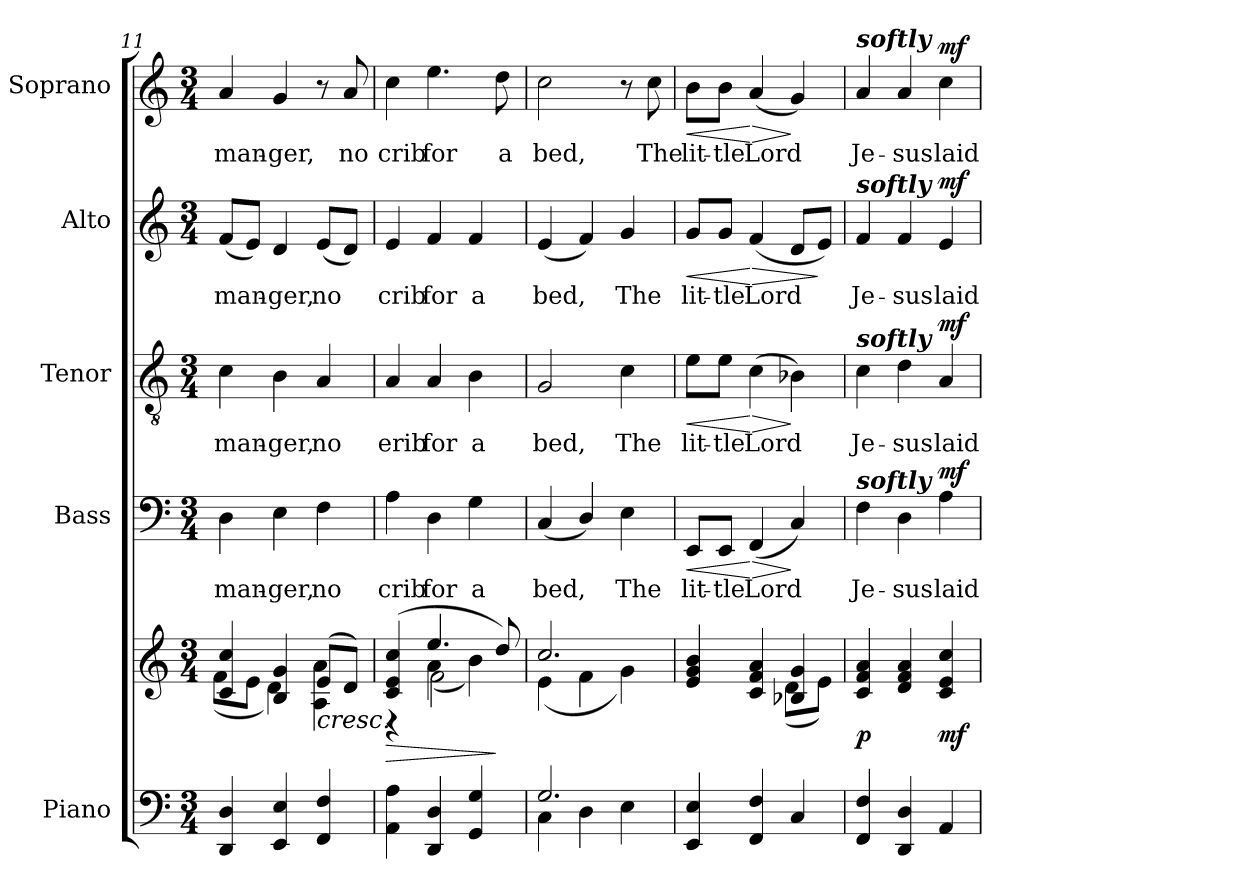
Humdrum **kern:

**kern	**kern	**dynam	**kern	**text	**dynam	**kern	**text	**dynam	**kern	**text	**dynam	**kern	**text	**dynam
*part5	*part5	*part5	*part4	*part4	*part4	*part3	*part3	*part3	*part2	*part2	*part2	*part1	*part1	*part1
*staff6	*staff5	*staff5/6	*staff4	*staff4	*staff4	*staff3	*staff3	*staff3	*staff2	*staff2	*staff2	*staff1	*staff1	*staff1
*I"Piano	*	*	*I"Bass	*	*	*I"Tenor	*	*	*I"Alto	*	*	*I"Soprano	*	*
*I'Pno.	*	*	*I'B.	*	*	*I'T.	*	*	*I'A.	*	*	*I'S.	*	*
*clefF4	*clefG2	*	*clefF4	*	*	*clefGv2	*	*	*clefG2	*	*	*clefG2	*	*
*	*	*	*	*	*	*ITrd7c12	*	*	*	*	*	*	*	*
*k[]	*k[]	*	*k[]	*	*	*k[]	*	*	*k[]	*	*	*k[]	*	*
*C:	*C:	*	*C:	*	*	*C:	*	*	*C:	*	*	*C:	*	*
*M3/4	*M3/4	*	*M3/4	*	*	*M3/4	*	*	*M3/4	*	*	*M3/4	*	*
=11	=11	=11	=11	=11	=11	=11	=11	=11	=11	=11	=11	=11	=11	=11
*	*^	*	*	*	*	*	*	*	*	*	*	*	*	*
!	!	!	!	!	!LO:LY:b:color=#000000	!	!	!	!	!	!	!	!	!	!
!	!	!	!	!	!	!	!	!LO:LY:b:color=#000000	!	!	!	!	!	!	!
!	!	!	!	!	!	!	!	!	!	!	!LO:LY:b:color=#000000	!	!	!	!
!	!	!	!	!	!	!	!	!	!	!	!	!	!	!LO:LY:b:color=#000000	!
4DDi/ 4Di	4ci/ 4cci	(8fi\L	.	4Di\	man-	.	4Ci\	man-	.	(8fi/L	man-	.	4ai/	man-	.
.	.	8ei\J	.	.	.	.	.	.	.	8ei/J)	.	.	.	.	.
!	!	!	!	!	!LO:LY:b:color=#000000	!	!	!	!	!	!	!	!	!	!
!	!	!	!	!	!	!	!	!LO:LY:b:color=#000000	!	!	!	!	!	!	!
!	!	!	!	!	!	!	!	!	!	!	!LO:LY:b:color=#000000	!	!	!	!
!	!	!	!	!	!	!	!	!	!	!	!	!	!	!LO:LY:b:color=#000000	!
4EEi/ 4Ei	4Bi/ 4gi	4di\)	[	4Ei\	-ger,	.	4BBi\	-ger,	.	4di/	-ger,	.	4gi/	-ger,	.
!	!	!	!LO:HP:b	!	!	!	!	!	!	!	!	!	!	!	!
!	!	!	!	!	!LO:LY:b:color=#000000	!	!	!	!	!	!	!	!	!	!
!	!	!	!	!	!	!	!	!LO:LY:b:color=#000000	!	!	!	!	!	!	!
!	!	!	!	!	!	!	!	!	!	!	!LO:LY:b:color=#000000	!	!	!	!
4FFi/ 4Fi	(8ei/L	4Ai\ 4ai	<	4Fi\	no	.	4AAi/	no	.	(8ei/L	no	.	8r	.	.
!	!	!	!	!	!	!	!	!	!	!	!	!	!	!LO:LY:b:color=#000000	!
.	8di/J)	.	.	.	.	.	.	.	.	8di/J)	.	.	8ai/	no	.
*	*v	*v	*	*	*	*	*	*	*	*	*	*	*	*	*
=12	=12	=12	=12	=12	=12	=12	=12	=12	=12	=12	=12	=12	=12	=12
!	!	!LO:HP:b	!	!	!	!	!	!	!	!	!	!	!	!
*	*^	*	*	*	*	*	*	*	*	*	*	*	*	*
*	*	*^	*	*	*	*	*	*	*	*	*	*	*	*	*
!	!	!	!	!	!	!LO:LY:b:color=#000000	!	!	!	!	!	!	!	!	!	!
!	!	!	!	!	!	!	!	!	!LO:LY:b:color=#000000	!	!	!	!	!	!	!
!	!	!	!	!	!	!	!	!	!	!	!	!LO:LY:b:color=#000000	!	!	!	!
!	!	!	!	!	!	!	!	!	!	!	!	!	!	!	!LO:LY:b:color=#000000	!
4AAi\ 4Ai	(4ci/ 4ei 4cci	4ryy	4r	>	4Ai\	crib	.	4AAi/	erib	.	4ei/	crib	.	4cci\	crib	.
!	!	!	!	!	!	!LO:LY:b:color=#000000	!	!	!	!	!	!	!	!	!	!
!	!	!	!	!	!	!	!	!	!LO:LY:b:color=#000000	!	!	!	!	!	!	!
!	!	!	!	!	!	!	!	!	!	!	!	!LO:LY:b:color=#000000	!	!	!	!
!	!	!	!	!	!	!	!	!	!	!	!	!	!	!	!LO:LY:b:color=#000000	!
4DDi/ 4Di	4.eei/	(4ai\	2fi\	.	4Di\	for	.	4AAi/	for	.	4fi/	for	.	4.eei\	for	.
!	!	!	!	!	!	!LO:LY:b:color=#000000	!	!	!	!	!	!	!	!	!	!
!	!	!	!	!	!	!	!	!	!LO:LY:b:color=#000000	!	!	!	!	!	!	!
!	!	!	!	!	!	!	!	!	!	!	!	!LO:LY:b:color=#000000	!	!	!	!
4GGi/ 4Gi	.	4bi\)	.	.	4Gi\	a	.	4BBi\	a	.	4fi/	a	.	.	.	.
!	!	!	!	!	!	!	!	!	!	!	!	!	!	!	!LO:LY:b:color=#000000	!
.	8ddi/)	.	.	]	.	.	.	.	.	.	.	.	.	8ddi\	a	.
*	*	*v	*v	*	*	*	*	*	*	*	*	*	*	*	*	*
=13	=13	=13	=13	=13	=13	=13	=13	=13	=13	=13	=13	=13	=13	=13	=13
*^	*	*	*	*	*	*	*	*	*	*	*	*	*	*	*
!	!	!	!	!	!	!LO:LY:b:color=#000000	!	!	!	!	!	!	!	!	!	!
!	!	!	!	!	!	!	!	!	!LO:LY:b:color=#000000	!	!	!	!	!	!	!
!	!	!	!	!	!	!	!	!	!	!	!	!LO:LY:b:color=#000000	!	!	!	!
!	!	!	!	!	!	!	!	!	!	!	!	!	!	!	!LO:LY:b:color=#000000	!
2.Gi/	4Ci\	2.cci/	(4ei\	.	(4Ci/	bed,	.	2GGi/	bed,	.	(4ei/	bed,	.	2cci\	bed,	.
.	4Di\	.	4fi\	.	4Di/)	.	.	.	.	.	4fi/)	.	.	.	.	.
!	!	!	!	!	!	!LO:LY:b:color=#000000	!	!	!	!	!	!	!	!	!	!
!	!	!	!	!	!	!	!	!	!LO:LY:b:color=#000000	!	!	!	!	!	!	!
!	!	!	!	!	!	!	!	!	!	!	!	!LO:LY:b:color=#000000	!	!	!	!
.	4Ei\	.	4gi\)	.	4Ei\	The	.	4Ci\	The	.	4gi/	The	.	8r	.	.
!	!	!	!	!	!	!	!	!	!	!	!	!	!	!	!LO:LY:b:color=#000000	!
.	.	.	.	.	.	.	.	.	.	.	.	.	.	8cci\	The	.
*v	*v	*	*	*	*	*	*	*	*	*	*	*	*	*	*	*
=14	=14	=14	=14	=14	=14	=14	=14	=14	=14	=14	=14	=14	=14	=14	=14
!	!	!	!	!	!LO:LY:b:color=#000000	!LO:HP:b	!	!	!	!	!	!	!	!	!
!	!	!	!	!	!	!	!	!LO:LY:b:color=#000000	!LO:HP:b	!	!	!	!	!	!
!	!	!	!	!	!	!	!	!	!	!	!LO:LY:b:color=#000000	!LO:HP:b	!	!	!
!	!	!	!	!	!	!	!	!	!	!	!	!	!	!LO:LY:b:color=#000000	!LO:HP:b
4EEi/ 4Ei	4ei/ 4gi 4bi	2ryy	.	8EEi/L	lit-	<	8Ei\L	lit-	<	8gi/L	lit-	<	8bi\L	lit-	<
!	!	!	!	!	!LO:LY:b:color=#000000	!	!	!	!	!	!	!	!	!	!
!	!	!	!	!	!	!	!	!LO:LY:b:color=#000000	!	!	!	!	!	!	!
!	!	!	!	!	!	!	!	!	!	!	!LO:LY:b:color=#000000	!	!	!	!
!	!	!	!	!	!	!	!	!	!	!	!	!	!	!LO:LY:b:color=#000000	!
.	.	.	.	8EEi/J	-tle	.	8Ei\J	-tle	.	8gi/J	-tle	.	8bi\J	-tle	.
!	!	!	!	!	!LO:LY:b:color=#000000	!LO:HP:n=1:b	!	!	!	!	!	!	!	!	!
!	!	!	!	!	!	!	!	!LO:LY:b:color=#000000	!LO:HP:n=1:b	!	!	!	!	!	!
!	!	!	!	!	!	!	!	!	!	!	!LO:LY:b:color=#000000	!LO:HP:n=1:b	!	!	!
!	!	!	!	!	!	!	!	!	!	!	!	!	!	!LO:LY:b:color=#000000	!LO:HP:n=1:b
4FFi/ 4Fi	4ci/ 4fi 4ai	.	.	(4FFi/	Lord	[ >	(4Ci\	Lord	[ >	(4fi/	Lord	[ >	(4ai/	Lord	[ >
4Ci/	4B-Xi/ 4gi	(8di\L	.	4Ci/)	.	]	4BB-Xi\)	.	]	8di/L	.	.	4gi/)	.	]
.	.	8ei\J)	.	.	.	.	.	.	.	8ei/J)	.	]	.	.	.
*	*v	*v	*	*	*	*	*	*	*	*	*	*	*	*	*
!!LO:PB:g=z
=15	=15	=15	=15	=15	=15	=15	=15	=15	=15	=15	=15	=15	=15	=15
*	*^	*	*	*	*	*	*	*	*	*	*	*	*	*
!	!	!	!	!	!LO:LY:b:color=#000000	!	!	!	!	!	!	!	!	!	!
*	*v	*v	*	*	*	*	*	*	*	*	*	*	*	*	*
*	*^	*	*	*	*	*	*	*	*	*	*	*	*	*
!	!	!	!	!	!	!	!	!LO:LY:b:color=#000000	!	!	!	!	!	!	!
*	*v	*v	*	*	*	*	*	*	*	*	*	*	*	*	*
*	*^	*	*	*	*	*	*	*	*	*	*	*	*	*
!	!	!	!	!	!	!	!	!	!	!	!LO:LY:b:color=#000000	!	!	!	!
*	*v	*v	*	*	*	*	*	*	*	*	*	*	*	*	*
*	*^	*	*	*	*	*	*	*	*	*	*	*	*	*
!	!	!	!	!	!	!	!	!	!	!	!	!	!LO:TX:a:Bi:t=softly	!	!
!	!	!	!	!	!	!	!	!	!	!LO:TX:a:Bi:t=softly	!	!	!	!	!
!	!	!	!	!	!	!	!LO:TX:a:Bi:t=softly	!	!	!	!	!	!	!	!
!	!	!	!	!LO:TX:a:Bi:t=softly	!	!	!	!	!	!	!	!	!	!	!
!	!	!	!	!	!	!	!	!	!	!	!	!	!	!LO:LY:b:color=#000000	!
*	*v	*v	*	*	*	*	*	*	*	*	*	*	*	*	*
4FFi/ 4Fi	4ci/ 4fi 4ai	p	4Fi\	Je-	.	4Ci\	Je-	.	4fi/	Je-	.	4ai/	Je-	.
!	!	!	!	!LO:LY:b:color=#000000	!	!	!	!	!	!	!	!	!	!
!	!	!	!	!	!	!	!LO:LY:b:color=#000000	!	!	!	!	!	!	!
!	!	!	!	!	!	!	!	!	!	!LO:LY:b:color=#000000	!	!	!	!
!	!	!	!	!	!	!	!	!	!	!	!	!	!LO:LY:b:color=#000000	!
4DDi/ 4Di	4di/ 4fi 4ai	.	4Di\	-sus	.	4Di\	-sus	.	4fi/	-sus	.	4ai/	-sus	.
!	!	!	!	!LO:LY:b:color=#000000	!	!	!	!	!	!	!	!	!	!
!	!	!	!	!	!	!	!LO:LY:b:color=#000000	!	!	!	!	!	!	!
!	!	!	!	!	!	!	!	!	!	!LO:LY:b:color=#000000	!	!	!	!
!	!	!	!	!	!	!	!	!	!	!	!	!	!LO:LY:b:color=#000000	!
4AAi/	4ci/ 4ei 4cci	mf	4Ai\	laid	mf	4AAi/	laid	mf	4ei/	laid	mf	4cci\	laid	mf
=	=	=	=	=	=	=	=	=	=	=	=	=	=	=
*-	*-	*-	*-	*-	*-	*-	*-	*-	*-	*-	*-	*-	*-	*-
